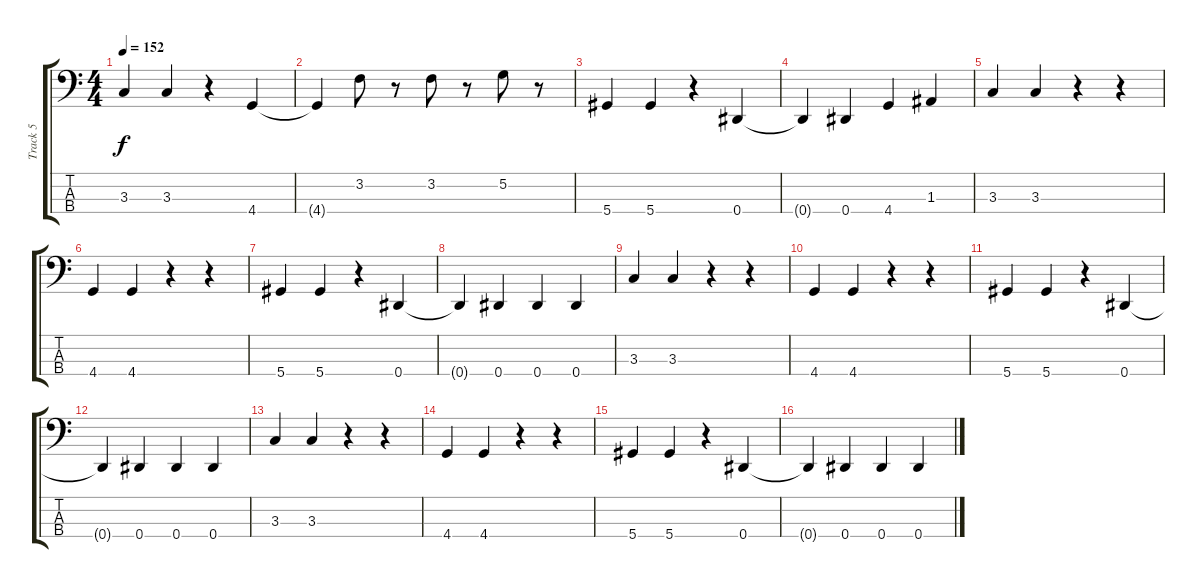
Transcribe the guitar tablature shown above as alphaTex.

\track ("Track 5" "Track 5") {instrument electricbasspick}
\staff {score tabs}
\tuning (G2 D2 A1 Eb1) {hide}
\ts (4 4)
\tempo 152
\clef f4
\ks c
3.3.4{dy f} 3.3.4 r.4 4.4.4 |
4.4{t}.4 3.2.8 r.8 3.2.8 r.8 5.2.8 r.8 |
5.4.4 5.4.4 r.4 0.4.4 |
0.4{t}.4 0.4.4 4.4.4 1.3.4 |
3.3.4 3.3.4 r.4 r.4 |
4.4.4 4.4.4 r.4 r.4 |
5.4.4 5.4.4 r.4 0.4.4 |
0.4{t}.4 0.4.4 0.4.4 0.4.4 |
3.3.4 3.3.4 r.4 r.4 |
4.4.4 4.4.4 r.4 r.4 |
5.4.4 5.4.4 r.4 0.4.4 |
0.4{t}.4 0.4.4 0.4.4 0.4.4 |
3.3.4 3.3.4 r.4 r.4 |
4.4.4 4.4.4 r.4 r.4 |
5.4.4 5.4.4 r.4 0.4.4 |
0.4{t}.4 0.4.4 0.4.4 0.4.4
